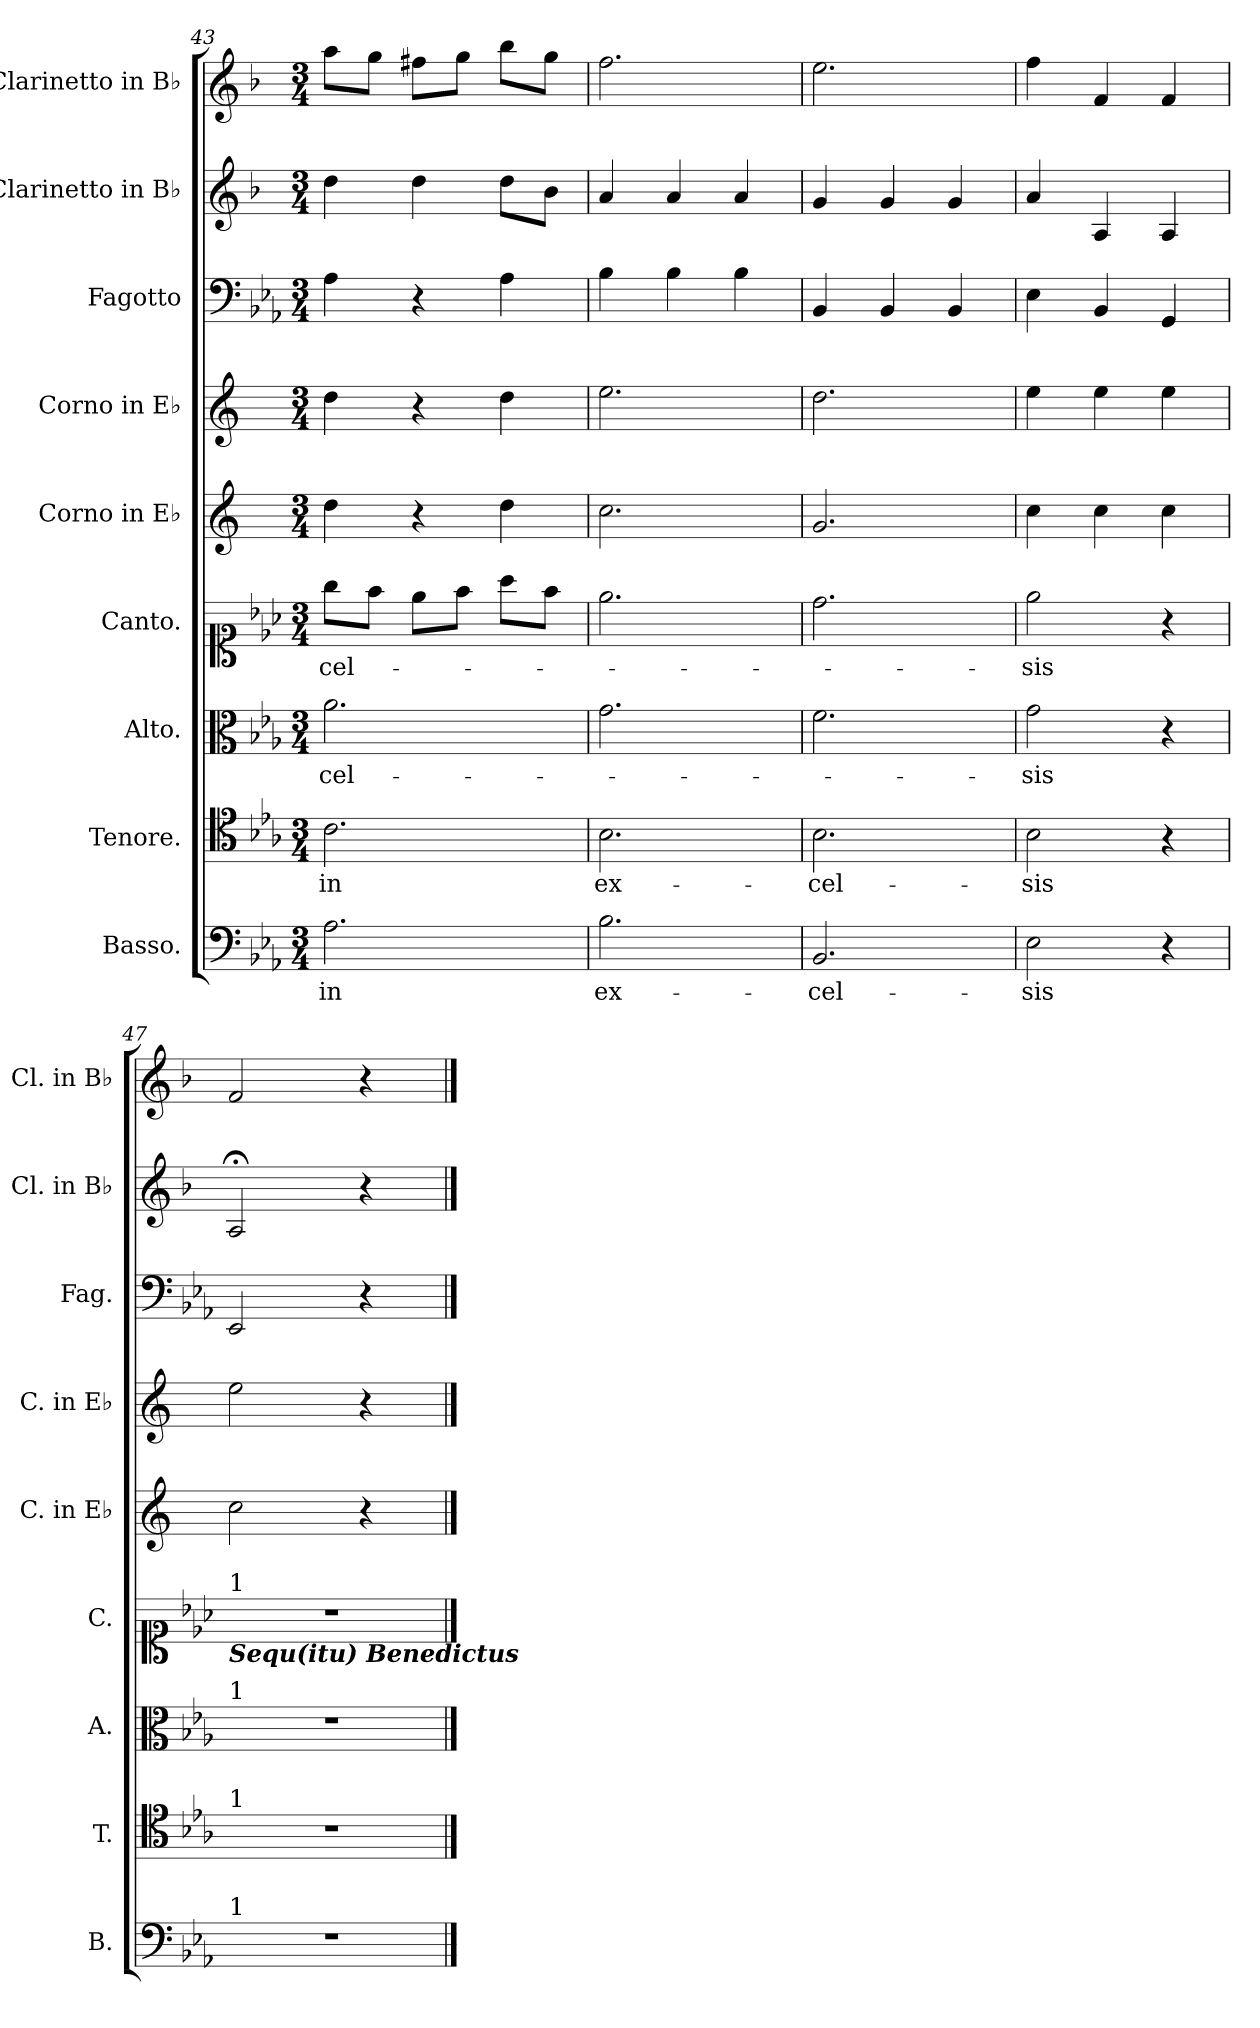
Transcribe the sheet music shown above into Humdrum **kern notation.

**kern	**text	**kern	**text	**kern	**text	**kern	**text	**kern	**kern	**kern	**kern	**kern
*part9	*part9	*part8	*part8	*part7	*part7	*part6	*part6	*part5	*part4	*part3	*part2	*part1
*staff9	*staff9	*staff8	*staff8	*staff7	*staff7	*staff6	*staff6	*staff5	*staff4	*staff3	*staff2	*staff1
*I"Basso.	*	*I"Tenore.	*	*I"Alto.	*	*I"Canto.	*	*I"Corno in E♭	*I"Corno in E♭	*I"Fagotto	*I"Clarinetto in B♭	*I"Clarinetto in B♭
*I'B.	*	*I'T.	*	*I'A.	*	*I'C.	*	*I'C. in E♭	*I'C. in E♭	*I'Fag.	*I'Cl. in B♭	*I'Cl. in B♭
*clefF4	*	*clefC4	*	*clefC3	*	*clefC1	*	*clefG2	*clefG2	*clefF4	*clefG2	*clefG2
*	*	*	*	*	*	*	*	*ITrd5c9	*ITrd5c9	*	*ITrd1c2	*ITrd1c2
*k[b-e-a-]	*	*k[b-e-a-]	*	*k[b-e-a-]	*	*k[b-e-a-]	*	*k[b-e-a-]	*k[b-e-a-]	*k[b-e-a-]	*k[b-e-a-]	*k[b-e-a-]
*E-:	*	*E-:	*	*E-:	*	*E-:	*	*E-:	*E-:	*E-:	*E-:	*E-:
*M3/4	*	*M3/4	*	*M3/4	*	*M3/4	*	*M3/4	*M3/4	*M3/4	*M3/4	*M3/4
=43	=43	=43	=43	=43	=43	=43	=43	=43	=43	=43	=43	=43
2.A-\	in	2.c\	in	2.a-\	-cel-	8gg\L	-cel-	4f\	4f\	4A-\	4cc\	8gg\L
.	.	.	.	.	.	8ff\J	.	.	.	.	.	8ff\J
.	.	.	.	.	.	8ee-\L	.	4r	4r	4r	4cc\	8een\L
.	.	.	.	.	.	8ff\J	.	.	.	.	.	8ff\J
.	.	.	.	.	.	8aa-\L	.	4f\	4f\	4A-\	8cc\L	8aa-\L
.	.	.	.	.	.	8ff\J	.	.	.	.	8a-\J	8ff\J
=44	=44	=44	=44	=44	=44	=44	=44	=44	=44	=44	=44	=44
2.B-\	ex-	2.B-\	ex-	2.g\	.	2.ee-\	.	2.e-\	2.g\	4B-\	4g/	2.ee-\
.	.	.	.	.	.	.	.	.	.	4B-\	4g/	.
.	.	.	.	.	.	.	.	.	.	4B-\	4g/	.
=45	=45	=45	=45	=45	=45	=45	=45	=45	=45	=45	=45	=45
2.BB-/	-cel-	2.B-\	-cel-	2.f\	.	2.dd\	.	2.B-/	2.f\	4BB-/	4f/	2.dd\
.	.	.	.	.	.	.	.	.	.	4BB-/	4f/	.
.	.	.	.	.	.	.	.	.	.	4BB-/	4f/	.
=46	=46	=46	=46	=46	=46	=46	=46	=46	=46	=46	=46	=46
2E-\	-sis	2B-\	-sis	2g\	-sis	2ee-\	-sis	4e-\	4g\	4E-\	4g/	4ee-\
.	.	.	.	.	.	.	.	4e-\	4g\	4BB-/	4G/	4e-/
4r	.	4r	.	4r	.	4r	.	4e-\	4g\	4GG/	4G/	4e-/
=47	=47	=47	=47	=47	=47	=47	=47	=47	=47	=47	=47	=47
!	!	!	!	!	!	!LO:TX:b:Bi:t=Sequ(itu) Benedictus	!	!	!	!	!	!
!	!	!	!	!	!	!LO:TX:a:t=1	!	!	!	!	!	!
!	!	!	!	!LO:TX:a:t=1	!	!	!	!	!	!	!	!
!	!	!LO:TX:a:t=1	!	!	!	!	!	!	!	!	!	!
!LO:TX:a:t=1	!	!	!	!	!	!	!	!	!	!	!	!
2.r	.	2.r	.	2.r	.	2.r	.	2e-\	2g\	2EE-/	2G;</	2e-/
.	.	.	.	.	.	.	.	4r	4r	4r	4r	4r
==	==	==	==	==	==	==	==	==	==	==	==	==
*-	*-	*-	*-	*-	*-	*-	*-	*-	*-	*-	*-	*-
